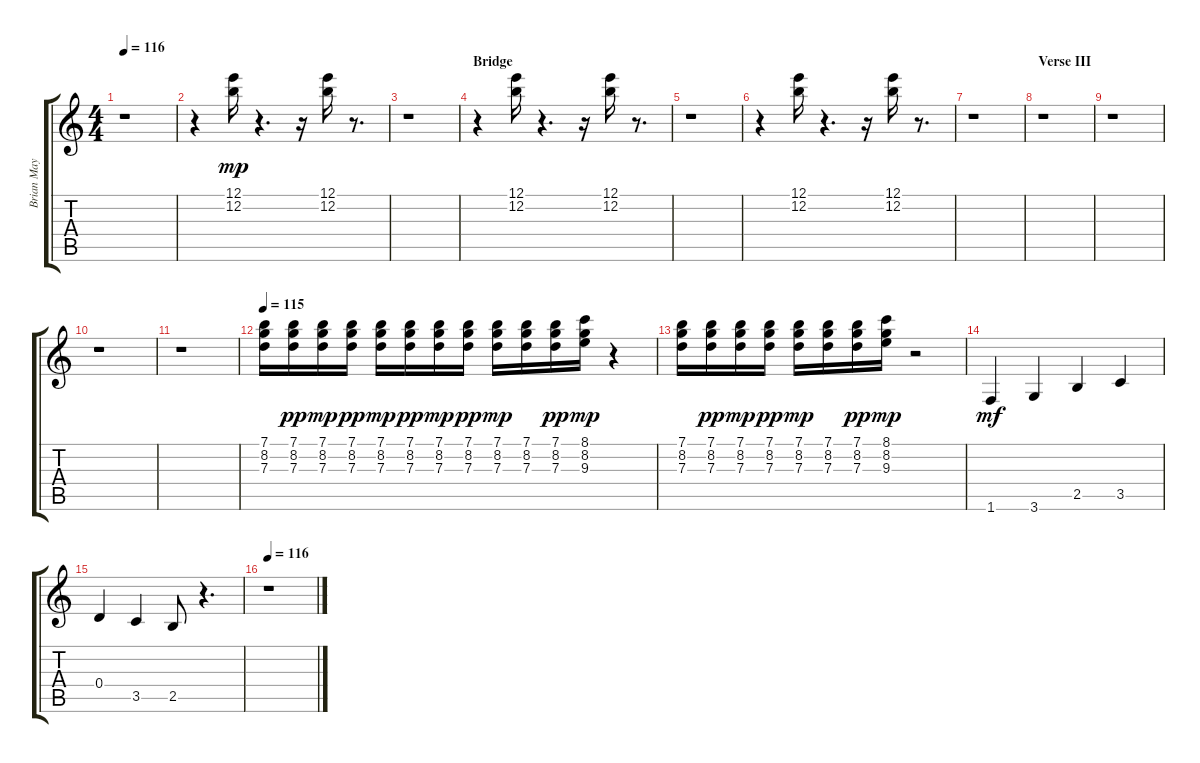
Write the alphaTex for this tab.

\track ("Brian May" "Brian May") {instrument distortionguitar}
\staff {score tabs}
\tuning (E4 B3 G3 D3 A2 E2) {hide}
\ts (4 4)
\tempo 116
\clef g2
\ks c
r.1{dy f} |
r.4 (12.1 12.2).16{dy mp} r.4{d} r.16 (12.1 12.2).16 r.8{d} |
r.1 |
\section ("" "Bridge")
r.4 (12.1 12.2).16 r.4{d} r.16 (12.1 12.2).16 r.8{d} |
r.1 |
r.4 (12.1 12.2).16 r.4{d} r.16 (12.1 12.2).16 r.8{d} |
r.1 |
\section ("" "Verse III")
r.1 |
r.1 |
r.1 |
r.1 |
\tempo 115
(7.1 8.2 7.3).16 (7.1 8.2 7.3).16{dy pp} (7.1 8.2 7.3).16{dy mp} (7.1 8.2 7.3).16{dy pp} (7.1 8.2 7.3).16{dy mp} (7.1 8.2 7.3).16{dy pp} (7.1 8.2 7.3).16{dy mp} (7.1 8.2 7.3).16{dy pp} (7.1 8.2 7.3).16{dy mp} (7.1 8.2 7.3).16 (7.1 8.2 7.3).16{dy pp} (8.1 8.2 9.3).16{dy mp} r.4 |
(7.1 8.2 7.3).16 (7.1 8.2 7.3).16{dy pp} (7.1 8.2 7.3).16{dy mp} (7.1 8.2 7.3).16{dy pp} (7.1 8.2 7.3).16{dy mp} (7.1 8.2 7.3).16 (7.1 8.2 7.3).16{dy pp} (8.1 8.2 9.3).16{dy mp} r.2 |
1.6.4{dy mf} 3.6.4 2.5.4 3.5.4 |
0.4.4 3.5.4 2.5.8 r.4{d} |
\tempo 116
r.1
